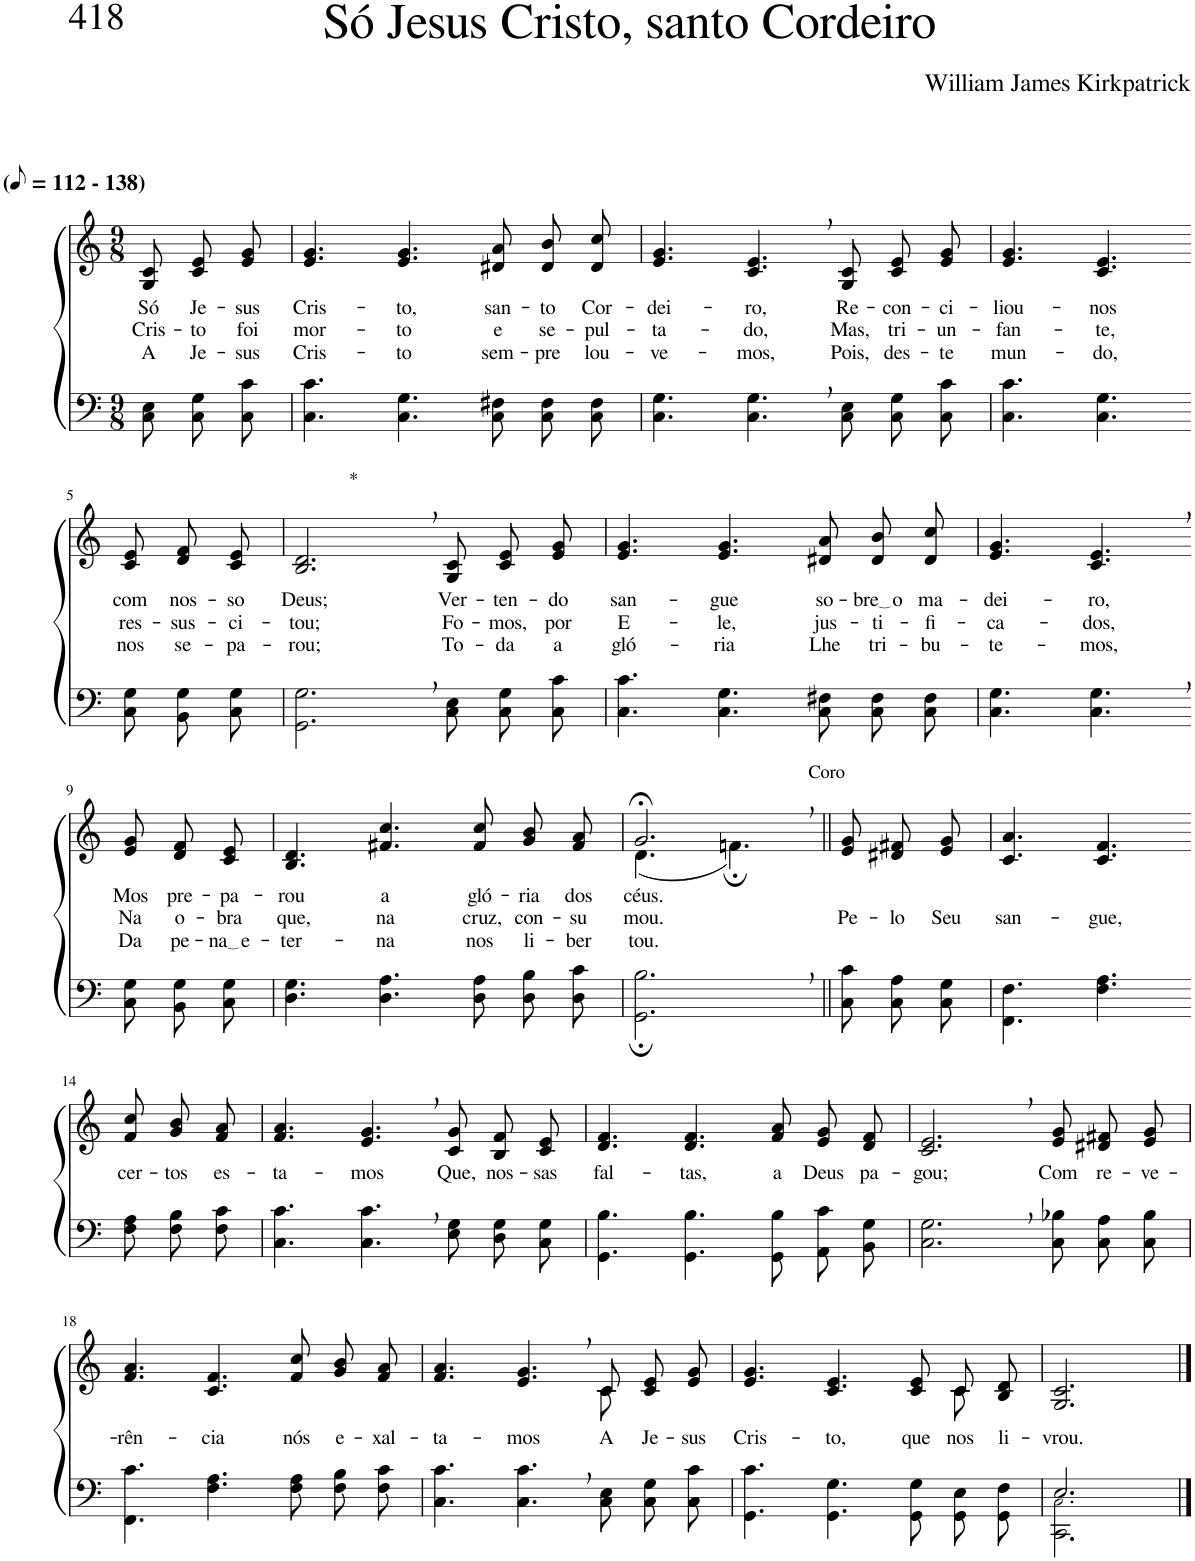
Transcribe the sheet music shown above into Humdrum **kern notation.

**kern	**kern	**text	**text	**text
*part2	*part1	*part1	*part1	*part1
*staff2	*staff1	*staff1	*staff1	*staff1
*I"Parte III e IV	*I"Parte I e II	*	*	*
*clefF4	*clefG2	*	*	*
*Trd-1c-2	*Trd-1c-2	*	*	*
*k[]	*k[]	*	*	*
*M9/8	*M9/8	*	*	*
*MM56	*MM56	*	*	*
=1	=1	=1	=1	=1
!	!LO:TX:a:B:t=(	!	!	!
!	!LO:TX:a:B:t=- 138)	!	!	!
!	!	!LO:LY:b	!LO:LY:b	!LO:LY:b
8C\ 8E\L	8G/ 8c/L	Só	Cris-	A
!	!	!LO:LY:b	!LO:LY:b	!LO:LY:b
8C\ 8G\	8c/ 8e/	Je-	-to	Je-
!	!	!LO:LY:b	!LO:LY:b	!LO:LY:b
8C\ 8c\J	8e/ 8g/J	-sus	foi	-sus
=2	=2	=2	=2	=2
!	!	!LO:LY:b	!LO:LY:b	!LO:LY:b
4.C\ 4.c\	4.e/ 4.g/	Cris-	mor-	Cris-
!	!	!LO:LY:b	!LO:LY:b	!LO:LY:b
4.C\ 4.G\	4.e/ 4.g/	-to,	-to	-to
!	!	!LO:LY:b	!LO:LY:b	!LO:LY:b
8C\ 8F#X\L	8d#X/ 8a/L	san-	e	sem-
!	!	!LO:LY:b	!LO:LY:b	!LO:LY:b
8C\ 8F#\	8d#/ 8b/	-to	se-	-pre
!	!	!LO:LY:b	!LO:LY:b	!LO:LY:b
8C\ 8F#\J	8d#/ 8cc/J	Cor-	-pul-	lou-
=3	=3	=3	=3	=3
!	!	!LO:LY:b	!LO:LY:b	!LO:LY:b
4.C\ 4.G\	4.e/ 4.g/	-dei-	-ta-	-ve-
!	!	!LO:LY:b	!LO:LY:b	!LO:LY:b
4.C\, 4.G\,	4.c/, 4.e/,	-ro,	-do,	-mos,
!	!	!LO:LY:b	!LO:LY:b	!LO:LY:b
8C\ 8E\L	8G/ 8c/L	Re-	Mas,	Pois,
!	!	!LO:LY:b	!LO:LY:b	!LO:LY:b
8C\ 8G\	8c/ 8e/	-con-	tri-	des-
!	!	!LO:LY:b	!LO:LY:b	!LO:LY:b
8C\ 8c\J	8e/ 8g/J	-ci-	-un-	-te
=4	=4	=4	=4	=4
!	!	!LO:LY:b	!LO:LY:b	!LO:LY:b
4.C\ 4.c\	4.e/ 4.g/	-liou-	-fan-	mun-
!	!	!LO:LY:b	!LO:LY:b	!LO:LY:b
4.C\ 4.G\	4.c/ 4.e/	-nos	-te,	-do,
!!LO:LB:g=z
=5-	=5-	=5-	=5-	=5-
!	!	!LO:LY:b	!LO:LY:b	!LO:LY:b
8C\ 8G\L	8c/ 8e/L	com	res-	nos
!	!	!LO:LY:b	!LO:LY:b	!LO:LY:b
8BB\ 8G\	8d/ 8f/	nos-	-sus-	se-
!	!	!LO:LY:b	!LO:LY:b	!LO:LY:b
8C\ 8G\J	8c/ 8e/J	-so	-ci-	-pa-
=6	=6	=6	=6	=6
!	!LO:TX:a:t=*	!	!	!
!	!	!LO:LY:b	!LO:LY:b	!LO:LY:b
2.GG\, 2.G\,	2.B/, 2.d/,	Deus;	-tou;	-rou;
!	!	!LO:LY:b	!LO:LY:b	!LO:LY:b
8C\ 8E\L	8G/ 8c/L	Ver-	Fo-	To-
!	!	!LO:LY:b	!LO:LY:b	!LO:LY:b
8C\ 8G\	8c/ 8e/	-ten-	-mos,	-da
!	!	!LO:LY:b	!LO:LY:b	!LO:LY:b
8C\ 8c\J	8e/ 8g/J	-do	por	a
=7	=7	=7	=7	=7
!	!	!LO:LY:b	!LO:LY:b	!LO:LY:b
4.C\ 4.c\	4.e/ 4.g/	san-	E-	gló-
!	!	!LO:LY:b	!LO:LY:b	!LO:LY:b
4.C\ 4.G\	4.e/ 4.g/	-gue	-le,	-ria
!	!	!LO:LY:b	!LO:LY:b	!LO:LY:b
8C\ 8F#X\L	8d#X/ 8a/L	so-	jus-	Lhe
!	!	!LO:LY:b	!LO:LY:b	!LO:LY:b
8C\ 8F#\	8d#/ 8b/	bre o	-ti-	tri-
!	!	!LO:LY:b	!LO:LY:b	!LO:LY:b
8C\ 8F#\J	8d#/ 8cc/J	ma-	-fi-	-bu-
=8	=8	=8	=8	=8
!	!	!LO:LY:b	!LO:LY:b	!LO:LY:b
4.C\ 4.G\	4.e/ 4.g/	-dei-	-ca-	-te-
!	!	!LO:LY:b	!LO:LY:b	!LO:LY:b
4.C\, 4.G\,	4.c/, 4.e/,	-ro,	-dos,	-mos,
!!LO:LB:g=z
=9-	=9-	=9-	=9-	=9-
!	!	!LO:LY:b	!LO:LY:b	!LO:LY:b
8C\ 8G\L	8e/ 8g/L	Mos	Na	Da
!	!	!LO:LY:b	!LO:LY:b	!LO:LY:b
8BB\ 8G\	8d/ 8f/	pre-	o-	pe-
!	!	!LO:LY:b	!LO:LY:b	!LO:LY:b
8C\ 8G\J	8c/ 8e/J	-pa-	-bra	na e
=10	=10	=10	=10	=10
!	!	!LO:LY:b	!LO:LY:b	!LO:LY:b
4.D\ 4.G\	4.B/ 4.d/	-rou	que,	-ter-
!	!	!LO:LY:b	!LO:LY:b	!LO:LY:b
4.D\ 4.A\	4.f#X/ 4.cc/	a	na	-na
!	!	!LO:LY:b	!LO:LY:b	!LO:LY:b
8D\ 8A\L	8f#/ 8cc/L	gló-	cruz,	nos
!	!	!LO:LY:b	!LO:LY:b	!LO:LY:b
8D\ 8B\	8g/ 8b/	-ria	con-	li-
!	!	!LO:LY:b	!LO:LY:b	!LO:LY:b
8D\ 8c\J	8f#/ 8a/J	dos	-su-	-ber-
=11	=11	=11	=11	=11
*	*^	*	*	*
!	!	!	!LO:LY:b	!LO:LY:b	!LO:LY:b
2.GG\;, 2.B\;,	2.g;<,/	(4.d\	céus.	-mou.	-tou.
!	!	!LO:TX:a:t=Coro	!	!	!
.	.	4.fn;\)	.	.	.
=12||	=12||	=12||	=12||	=12||	=12||
!	!	!	!	!LO:LY:b	!
*	*v	*v	*	*	*
8C\ 8c\L	8e/ 8g/L	.	Pe-	.
!	!	!	!LO:LY:b	!
8C\ 8A\	8d#X/ 8f#X/	.	-lo	.
!	!	!	!LO:LY:b	!
8C\ 8G\J	8e/ 8g/J	.	Seu	.
=13	=13	=13	=13	=13
!	!	!	!LO:LY:b	!
4.FF\ 4.F\	4.c/ 4.a/	.	san-	.
!	!	!	!LO:LY:b	!
4.F\ 4.A\	4.c/ 4.f/	.	-gue,	.
!!LO:LB:g=z
=14-	=14-	=14-	=14-	=14-
!	!	!LO:LY:b	!	!
8F\ 8A\L	8f/ 8cc/L	cer-	.	.
!	!	!LO:LY:b	!	!
8F\ 8B\	8g/ 8b/	-tos	.	.
!	!	!LO:LY:b	!	!
8F\ 8c\J	8f/ 8a/J	es-	.	.
=15	=15	=15	=15	=15
!	!	!LO:LY:b	!	!
4.C\ 4.c\	4.f/ 4.a/	-ta-	.	.
!	!	!LO:LY:b	!	!
4.C\, 4.c\,	4.e/, 4.g/,	-mos	.	.
!	!	!LO:LY:b	!	!
8E\ 8G\L	8c/ 8g/L	Que,	.	.
!	!	!LO:LY:b	!	!
8D\ 8G\	8B/ 8f/	nos-	.	.
!	!	!LO:LY:b	!	!
8C\ 8G\J	8c/ 8e/J	-sas	.	.
=16	=16	=16	=16	=16
!	!	!LO:LY:b	!	!
4.GG\ 4.B\	4.d/ 4.f/	fal-	.	.
!	!	!LO:LY:b	!	!
4.GG\ 4.B\	4.d/ 4.f/	-tas,	.	.
!	!	!LO:LY:b	!	!
8GG/ 8B/L	8f/ 8a/L	a	.	.
!	!	!LO:LY:b	!	!
8AA/ 8c/	8e/ 8g/	Deus	.	.
!	!	!LO:LY:b	!	!
8BB/ 8G/J	8d/ 8f/J	pa-	.	.
=17	=17	=17	=17	=17
!	!	!LO:LY:b	!	!
2.C\, 2.G\,	2.c/, 2.e/,	-gou;	.	.
!	!	!LO:LY:b	!	!
8C\ 8B-X\L	8e/ 8g/L	Com	.	.
!	!	!LO:LY:b	!	!
8C\ 8A\	8d#X/ 8f#X/	re-	.	.
!	!	!LO:LY:b	!	!
8C\ 8B-\J	8e/ 8g/J	-ve-	.	.
!!LO:LB:g=z
=18	=18	=18	=18	=18
!	!	!LO:LY:b	!	!
4.FF\ 4.c\	4.f/ 4.a/	-rên-	.	.
!	!	!LO:LY:b	!	!
4.F\ 4.A\	4.c/ 4.f/	-cia	.	.
!	!	!LO:LY:b	!	!
8F\ 8A\L	8f/ 8cc/L	nós	.	.
!	!	!LO:LY:b	!	!
8F\ 8B\	8g/ 8b/	e-	.	.
!	!	!LO:LY:b	!	!
8F\ 8c\J	8f/ 8a/J	-xal-	.	.
=19	=19	=19	=19	=19
!	!	!LO:LY:b	!	!
*	*^	*	*	*
4.C\ 4.c\	4.f/ 4.a/	2.ryy	-ta-	.	.
!	!	!	!LO:LY:b	!	!
4.C\, 4.c\,	4.e/, 4.g/,	.	-mos	.	.
!	!	!	!LO:LY:b	!	!
8C\ 8E\L	8c/L	8c\	A	.	.
!	!	!	!LO:LY:b	!	!
8C\ 8G\	8c/ 8e/	4ryy	Je-	.	.
!	!	!	!LO:LY:b	!	!
8C\ 8c\J	8e/ 8g/J	.	-sus	.	.
=20	=20	=20	=20	=20	=20
!	!	!	!LO:LY:b	!	!
4.GG\ 4.c\	4.e/ 4.g/	2..ryy	Cris-	.	.
!	!	!	!LO:LY:b	!	!
4.GG\ 4.G\	4.c/ 4.e/	.	-to,	.	.
!	!	!	!LO:LY:b	!	!
8GG/ 8G/L	8c/ 8e/L	.	que	.	.
!	!	!	!LO:LY:b	!	!
8GG/ 8E/	8c/	8c\	nos	.	.
!	!	!	!LO:LY:b	!	!
8GG/ 8F/J	8B/ 8d/J	8ryy	li-	.	.
=21	=21	=21	=21	=21	=21
*^	*	*	*	*	*
!	!	!	!	!LO:LY:b	!	!
*	*	*v	*v	*	*	*
2.E/	2.CC\ 2.C!\	2.G/ 2.c/	-vrou.	.	.
*v	*v	*	*	*	*
==	==	==	==	==
*-	*-	*-	*-	*-
